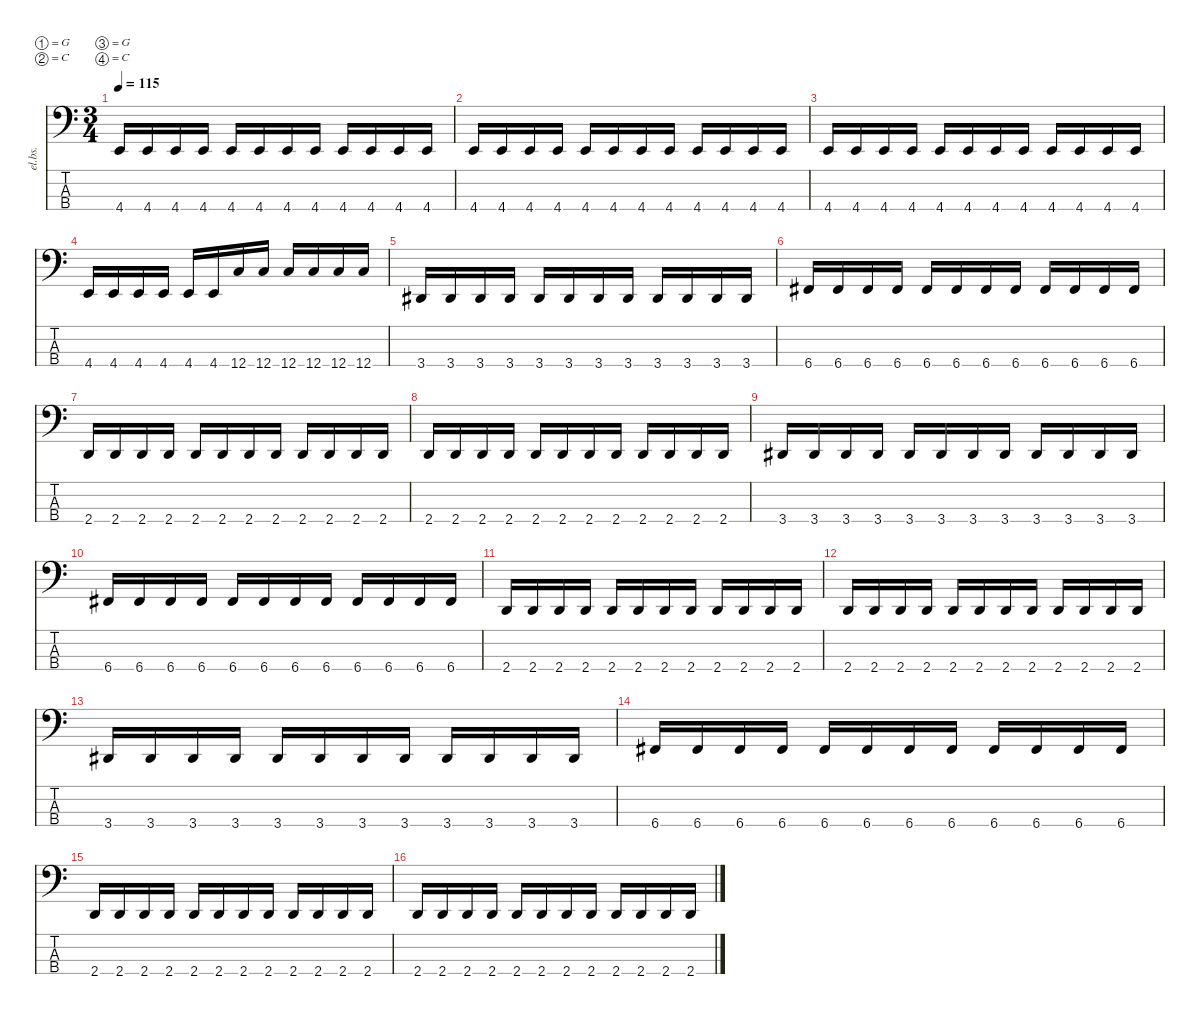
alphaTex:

\defaultSystemsLayout 4
\hideDynamics
\bracketExtendMode nobrackets
\otherSystemsTrackNameOrientation horizontal
\track ("Byron Stroud" "el.bs.") {instrument electricbasspick}
\staff {score tabs}
\tuning (G2 C2 G1 C1)
\ts (3 4)
\tempo 115
\clef f4
\ks c
4.4.16{dy f beam Up} 4.4.16{beam Up} 4.4.16{beam Up} 4.4.16{beam Up} 4.4.16{beam Up} 4.4.16{beam Up} 4.4.16{beam Up} 4.4.16{beam Up} 4.4.16{beam Up} 4.4.16{beam Up} 4.4.16{beam Up} 4.4.16{beam Up} |
4.4.16{beam Up} 4.4.16{beam Up} 4.4.16{beam Up} 4.4.16{beam Up} 4.4.16{beam Up} 4.4.16{beam Up} 4.4.16{beam Up} 4.4.16{beam Up} 4.4.16{beam Up} 4.4.16{beam Up} 4.4.16{beam Up} 4.4.16{beam Up} |
4.4.16{beam Up} 4.4.16{beam Up} 4.4.16{beam Up} 4.4.16{beam Up} 4.4.16{beam Up} 4.4.16{beam Up} 4.4.16{beam Up} 4.4.16{beam Up} 4.4.16{beam Up} 4.4.16{beam Up} 4.4.16{beam Up} 4.4.16{beam Up} |
4.4.16{beam Up} 4.4.16{beam Up} 4.4.16{beam Up} 4.4.16{beam Up} 4.4.16{beam Up} 4.4.16{beam Up} 12.4.16{beam Up} 12.4.16{beam Up} 12.4.16{beam Up} 12.4.16{beam Up} 12.4.16{beam Up} 12.4.16{beam Up} |
3.4{acc #}.16{beam Up} 3.4{acc #}.16{beam Up} 3.4{acc #}.16{beam Up} 3.4{acc #}.16{beam Up} 3.4{acc #}.16{beam Up} 3.4{acc #}.16{beam Up} 3.4{acc #}.16{beam Up} 3.4{acc #}.16{beam Up} 3.4{acc #}.16{beam Up} 3.4{acc #}.16{beam Up} 3.4{acc #}.16{beam Up} 3.4{acc #}.16{beam Up} |
6.4{acc #}.16{beam Up} 6.4{acc #}.16{beam Up} 6.4{acc #}.16{beam Up} 6.4{acc #}.16{beam Up} 6.4{acc #}.16{beam Up} 6.4{acc #}.16{beam Up} 6.4{acc #}.16{beam Up} 6.4{acc #}.16{beam Up} 6.4{acc #}.16{beam Up} 6.4{acc #}.16{beam Up} 6.4{acc #}.16{beam Up} 6.4{acc #}.16{beam Up} |
2.4.16{beam Up} 2.4.16{beam Up} 2.4.16{beam Up} 2.4.16{beam Up} 2.4.16{beam Up} 2.4.16{beam Up} 2.4.16{beam Up} 2.4.16{beam Up} 2.4.16{beam Up} 2.4.16{beam Up} 2.4.16{beam Up} 2.4.16{beam Up} |
2.4.16{beam Up} 2.4.16{beam Up} 2.4.16{beam Up} 2.4.16{beam Up} 2.4.16{beam Up} 2.4.16{beam Up} 2.4.16{beam Up} 2.4.16{beam Up} 2.4.16{beam Up} 2.4.16{beam Up} 2.4.16{beam Up} 2.4.16{beam Up} |
3.4{acc #}.16{beam Up} 3.4{acc #}.16{beam Up} 3.4{acc #}.16{beam Up} 3.4{acc #}.16{beam Up} 3.4{acc #}.16{beam Up} 3.4{acc #}.16{beam Up} 3.4{acc #}.16{beam Up} 3.4{acc #}.16{beam Up} 3.4{acc #}.16{beam Up} 3.4{acc #}.16{beam Up} 3.4{acc #}.16{beam Up} 3.4{acc #}.16{beam Up} |
6.4{acc #}.16{beam Up} 6.4{acc #}.16{beam Up} 6.4{acc #}.16{beam Up} 6.4{acc #}.16{beam Up} 6.4{acc #}.16{beam Up} 6.4{acc #}.16{beam Up} 6.4{acc #}.16{beam Up} 6.4{acc #}.16{beam Up} 6.4{acc #}.16{beam Up} 6.4{acc #}.16{beam Up} 6.4{acc #}.16{beam Up} 6.4{acc #}.16{beam Up} |
2.4.16{beam Up} 2.4.16{beam Up} 2.4.16{beam Up} 2.4.16{beam Up} 2.4.16{beam Up} 2.4.16{beam Up} 2.4.16{beam Up} 2.4.16{beam Up} 2.4.16{beam Up} 2.4.16{beam Up} 2.4.16{beam Up} 2.4.16{beam Up} |
2.4.16{beam Up} 2.4.16{beam Up} 2.4.16{beam Up} 2.4.16{beam Up} 2.4.16{beam Up} 2.4.16{beam Up} 2.4.16{beam Up} 2.4.16{beam Up} 2.4.16{beam Up} 2.4.16{beam Up} 2.4.16{beam Up} 2.4.16{beam Up} |
3.4{acc #}.16{beam Up} 3.4{acc #}.16{beam Up} 3.4{acc #}.16{beam Up} 3.4{acc #}.16{beam Up} 3.4{acc #}.16{beam Up} 3.4{acc #}.16{beam Up} 3.4{acc #}.16{beam Up} 3.4{acc #}.16{beam Up} 3.4{acc #}.16{beam Up} 3.4{acc #}.16{beam Up} 3.4{acc #}.16{beam Up} 3.4{acc #}.16{beam Up} |
6.4{acc #}.16{beam Up} 6.4{acc #}.16{beam Up} 6.4{acc #}.16{beam Up} 6.4{acc #}.16{beam Up} 6.4{acc #}.16{beam Up} 6.4{acc #}.16{beam Up} 6.4{acc #}.16{beam Up} 6.4{acc #}.16{beam Up} 6.4{acc #}.16{beam Up} 6.4{acc #}.16{beam Up} 6.4{acc #}.16{beam Up} 6.4{acc #}.16{beam Up} |
2.4.16{beam Up} 2.4.16{beam Up} 2.4.16{beam Up} 2.4.16{beam Up} 2.4.16{beam Up} 2.4.16{beam Up} 2.4.16{beam Up} 2.4.16{beam Up} 2.4.16{beam Up} 2.4.16{beam Up} 2.4.16{beam Up} 2.4.16{beam Up} |
2.4.16{beam Up} 2.4.16{beam Up} 2.4.16{beam Up} 2.4.16{beam Up} 2.4.16{beam Up} 2.4.16{beam Up} 2.4.16{beam Up} 2.4.16{beam Up} 2.4.16{beam Up} 2.4.16{beam Up} 2.4.16{beam Up} 2.4.16{beam Up}
